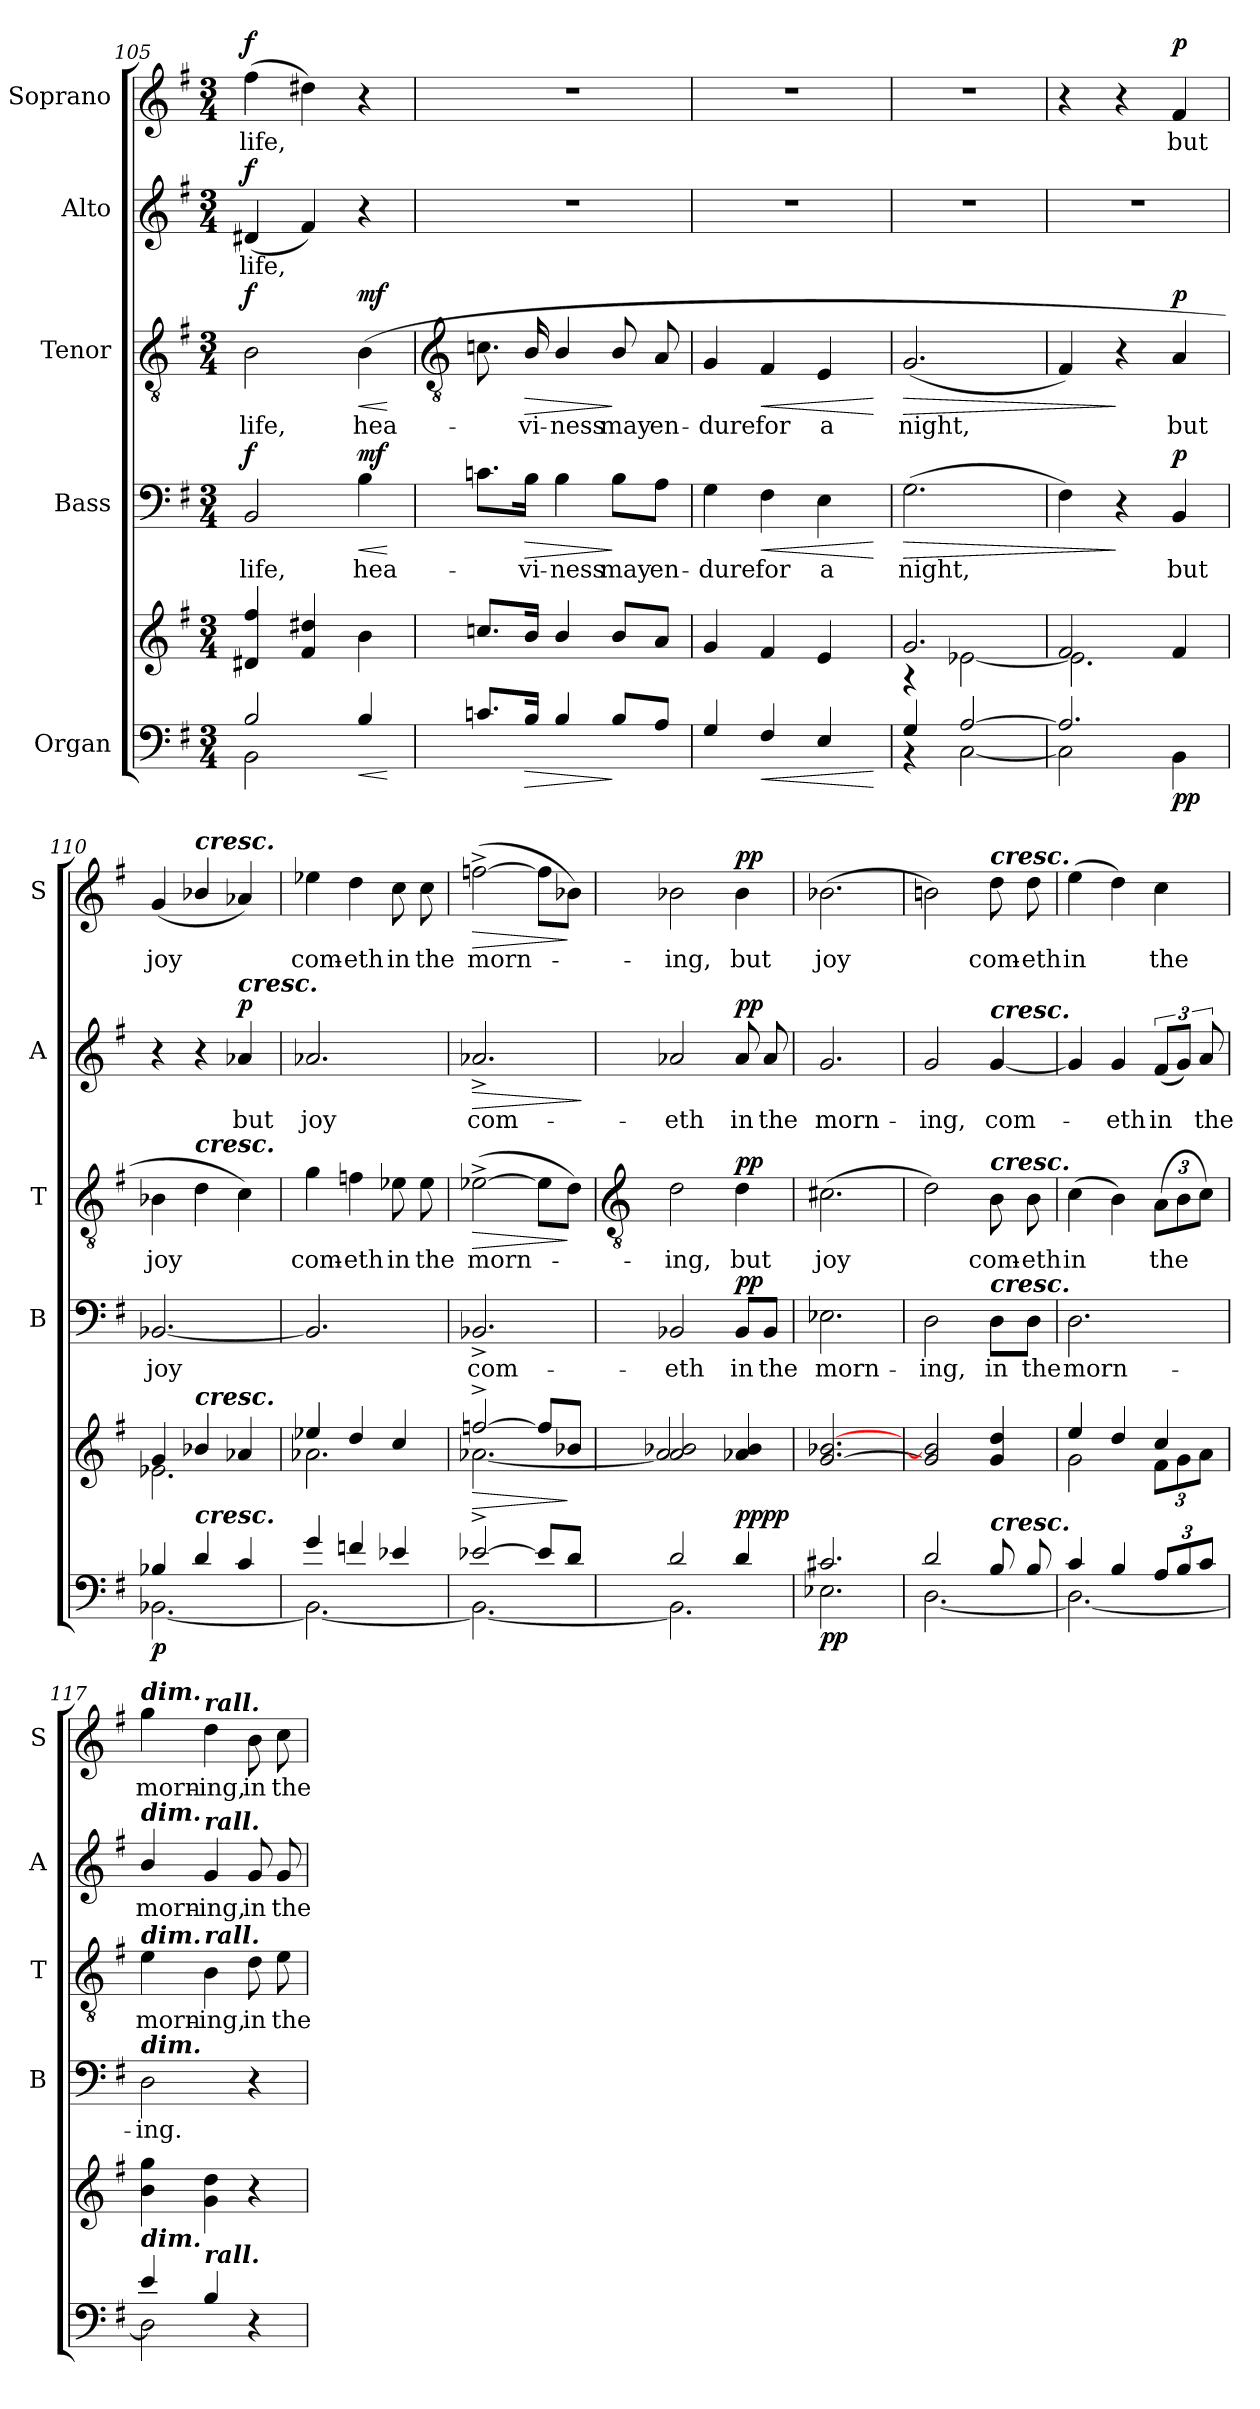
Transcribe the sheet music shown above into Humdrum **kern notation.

**kern	**kern	**dynam	**kern	**text	**dynam	**kern	**text	**dynam	**kern	**text	**dynam	**kern	**text	**dynam
*part5	*part5	*part5	*part4	*part4	*part4	*part3	*part3	*part3	*part2	*part2	*part2	*part1	*part1	*part1
*staff6	*staff5	*staff5/6	*staff4	*staff4	*staff4	*staff3	*staff3	*staff3	*staff2	*staff2	*staff2	*staff1	*staff1	*staff1
*I"Organ	*	*	*I"Bass	*	*	*I"Tenor	*	*	*I"Alto	*	*	*I"Soprano	*	*
*	*	*	*I'B	*	*	*I'T	*	*	*I'A	*	*	*I'S	*	*
*clefF4	*clefG2	*	*clefF4	*	*	*clefGv2	*	*	*clefG2	*	*	*clefG2	*	*
*k[f#]	*k[f#]	*	*k[f#]	*	*	*k[f#]	*	*	*k[f#]	*	*	*k[f#]	*	*
*G:	*G:	*	*G:	*	*	*G:	*	*	*G:	*	*	*G:	*	*
*M3/4	*M3/4	*	*M3/4	*	*	*M3/4	*	*	*M3/4	*	*	*M3/4	*	*
=105	=105	=105	=105	=105	=105	=105	=105	=105	=105	=105	=105	=105	=105	=105
*^	*^	*	*	*	*	*	*	*	*	*	*	*	*	*
!	!	!	!	!LO:DY:b=2	!	!LO:LY:b	!	!	!LO:LY:b	!	!	!LO:LY:b	!	!	!LO:LY:b	!
!	!	!	!	!LO:DY:n=1:b	!	!	!LO:DY:b	!	!	!LO:DY:b	!	!	!LO:DY:b	!	!	!LO:DY:b
2B/	2BB\	4d#X 4ff#	2.ryy	f f	2BB	life,	f	2B	life,	f	(<4d#X	life,	f	(>4ff#	life,	f
.	.	4f# 4dd#X	.	.	.	.	.	.	.	.	4f#)	.	.	4dd#X)	.	.
!	!	!	!	!LO:HP:b=2	!	!	!	!	!	!	!	!	!	!	!	!
!	!	!	!	!LO:HP:n=1:b	!	!LO:LY:b	!LO:HP:b	!	!LO:LY:b	!LO:HP:b	!	!	!	!	!	!
!	!	!	!	!LO:DY:n=2:b=2	!	!	!	!	!	!	!	!	!	!	!	!
!	!	!	!	!LO:DY:n=3:b	!	!	!LO:DY:n=1:b	!	!	!LO:DY:n=1:b	!	!	!	!	!	!
4B/	4ryy	4b	.	< < mf mf	4B	hea-	< mf	(>4B	hea-	< mf	4r	.	.	4r	.	.
*v	*v	*	*	*	*	*	*	*	*	*	*	*	*	*	*	*
*	*v	*v	*	*	*	*	*	*	*	*	*	*	*	*	*
.	.	[	.	.	[	.	.	[	.	.	.	.	.	.
!!LO:LB:g=z
=106	=106	=106	=106	=106	=106	=106	=106	=106	=106	=106	=106	=106	=106	=106
*	*	*	*	*	*	*clefGv2	*	*	*	*	*	*	*	*
*^	*^	*	*	*	*	*	*	*	*	*	*	*	*	*
!	!	!	!	!	!	!	!	!	!	!	!LO:N:vis=1	!	!	!LO:N:vis=1	!	!
8.cn/L	2.ryy	8.ccnL	2.ryy	.	8.cn\L	.	.	8.cn	.	.	2.r	.	.	2.r	.	.
!	!	!	!	!LO:HP:b=2	!	!	!	!	!	!	!	!	!	!	!	!
!	!	!	!	!LO:HP:n=1:b	!	!LO:LY:b	!LO:HP:b	!	!LO:LY:b	!LO:HP:b	!	!	!	!	!	!
16B/J	.	16b/J	.	> >	16B\Jk	vi-	>	16B/	vi-	>	.	.	.	.	.	.
!	!	!	!	!	!	!LO:LY:b	!	!	!LO:LY:b	!	!	!	!	!	!	!
4B/	.	4b/	.	.	4B\	-ness	.	4B/	-ness	.	.	.	.	.	.	.
!	!	!	!	!	!	!LO:LY:b	!	!	!LO:LY:b	!	!	!	!	!	!	!
8B/L	.	8b/L	.	] [	8B\L	may	]	8B/	may	]	.	.	.	.	.	.
!	!	!	!	!	!	!LO:LY:b	!	!	!LO:LY:b	!	!	!	!	!	!	!
8A/J	.	8aJ	.	.	8A\J	en-	.	8A	en-	.	.	.	.	.	.	.
=107	=107	=107	=107	=107	=107	=107	=107	=107	=107	=107	=107	=107	=107	=107	=107	=107
!	!	!	!	!	!	!LO:LY:b	!	!	!LO:LY:b	!	!LO:N:vis=1	!	!	!LO:N:vis=1	!	!
4G/	2ryy	4g	2.ryy	.	4G	-dure	.	4G	-dure	.	2.r	.	.	2.r	.	.
!	!	!	!	!LO:HP:b=2	!	!	!	!	!	!	!	!	!	!	!	!
!	!	!	!	!LO:HP:n=1:b	!	!LO:LY:b	!LO:HP:b	!	!LO:LY:b	!LO:HP:b	!	!	!	!	!	!
4F#/	.	4f#	.	< <	4F#	for	<	4F#	for	<	.	.	.	.	.	.
!	!	!	!	!	!	!LO:LY:b	!	!	!LO:LY:b	!	!	!	!	!	!	!
4E/	8ryy	4e	.	.	4E	a	.	4E	a	.	.	.	.	.	.	.
.	8ryy	.	.	.	.	.	.	.	.	.	.	.	.	.	.	.
*v	*v	*	*	*	*	*	*	*	*	*	*	*	*	*	*	*
*	*v	*v	*	*	*	*	*	*	*	*	*	*	*	*	*
.	.	[ ]	.	.	[	.	.	[	.	.	.	.	.	.
=108	=108	=108	=108	=108	=108	=108	=108	=108	=108	=108	=108	=108	=108	=108
*^	*^	*	*	*	*	*	*	*	*	*	*	*	*	*
!	!	!	!	!	!	!LO:LY:b	!LO:HP:b	!	!LO:LY:b	!LO:HP:b	!LO:N:vis=1	!	!	!LO:N:vis=1	!	!
4G/	4r	2.g	4r	.	(>2.G	night,	>	(<2.G	night,	>	2.r	.	.	2.r	.	.
[2A/	[2C\	.	[2e-X\	.	.	.	.	.	.	.	.	.	.	.	.	.
=109	=109	=109	=109	=109	=109	=109	=109	=109	=109	=109	=109	=109	=109	=109	=109	=109
!	!	!	!	!	!	!	!	!	!	!	!LO:N:vis=1	!	!	!	!	!
2.A/]	2C\]	2f#	2.e-\]	.	4F#)	.	.	4F#)	.	.	2.r	.	.	4r	.	.
.	.	.	.	.	4r	.	]	4r	.	]	.	.	.	4r	.	.
!	!	!	!	!LO:DY:b=2	!	!LO:LY:b	!	!	!LO:LY:b	!	!	!	!	!	!LO:LY:b	!
!	!	!	!	!LO:DY:n=1:b	!	!	!LO:DY:b	!	!	!LO:DY:b	!	!	!	!	!	!LO:DY:b
.	4BB\	4f#	.	p p	4BB	but	p	4A	but	p	.	.	.	4f#	but	p
=110	=110	=110	=110	=110	=110	=110	=110	=110	=110	=110	=110	=110	=110	=110	=110	=110
!	!	!	!	!LO:DY:b=2	!	!LO:LY:b	!	!	!LO:LY:b	!	!	!	!	!	!LO:LY:b	!
4B-X/	[2.BB-X\	4g	2.e-X\	p	[2.BB-X	joy	.	4B-X	joy	.	4r	.	.	(<4g	joy	.
!	!	!	!	!	!	!	!	!	!	!	!	!	!	!LO:TX:a:Bi:t=cresc.	!	!
!	!	!	!	!	!	!	!	!LO:TX:a:Bi:t=cresc.	!	!	!	!	!	!	!	!
!	!	!LO:TX:a:Bi:t=cresc.	!	!	!	!	!	!	!	!	!	!	!	!	!	!
!LO:TX:a:Bi:t=cresc.	!	!	!	!	!	!	!	!	!	!	!	!	!	!	!	!
4d/	.	4b-X/	.	.	.	.	.	4d	.	.	4r	.	.	4b-X/	.	.
!	!	!	!	!	!	!	!	!	!	!	!LO:TX:a:Bi:t=cresc.	!	!	!	!	!
!	!	!	!	!	!	!	!	!	!	!	!	!LO:LY:b	!LO:DY:b	!	!	!
4c/	.	4a-X	.	.	.	.	.	4c)	.	.	4a-X	but	p	4a-X)	.	.
=111	=111	=111	=111	=111	=111	=111	=111	=111	=111	=111	=111	=111	=111	=111	=111	=111
!	!	!	!	!	!	!	!	!	!LO:LY:b	!	!	!LO:LY:b	!	!	!LO:LY:b	!
4g/	2.BB-\_	4ee-X/	2.a-X\	.	2.BB-]	.	.	4g	com-	.	2.a-X	joy	.	4ee-X	com-	.
!	!	!	!	!	!	!	!	!	!LO:LY:b	!	!	!	!	!	!LO:LY:b	!
4fn/	.	4dd/	.	.	.	.	.	4fn	-eth	.	.	.	.	4dd	-eth	.
!	!	!	!	!	!	!	!	!	!LO:LY:b	!	!	!	!	!	!LO:LY:b	!
4e-X/	.	4cc/	.	.	.	.	.	8e-X	in	.	.	.	.	8cc	in	.
!	!	!	!	!	!	!	!	!	!LO:LY:b	!	!	!	!	!	!LO:LY:b	!
.	.	.	.	.	.	.	.	8e-	the	.	.	.	.	8cc	the	.
=112	=112	=112	=112	=112	=112	=112	=112	=112	=112	=112	=112	=112	=112	=112	=112	=112
!	!	!	!	!LO:HP:b	!	!LO:LY:b	!	!	!LO:LY:b	!LO:HP:b	!	!LO:LY:b	!LO:HP:b	!	!LO:LY:b	!LO:HP:b
[2e-X^/	2.BB-\_	[2ffn^/	[2.a-X\	>	2.BB-X^	com-	.	(>[2e-X^	morn-	>	2.a-X^	com-	>	(>[2ffn^	morn-	>
8e-/L]	.	8ff/L]	.	.	.	.	.	8e-L]	.	.	.	.	.	8ffL]	.	.
8d/J	.	8b-X/J	.	] [	.	.	.	8dJ)	.	]	.	.	.	8b-XJ)	.	]
*v	*v	*	*	*	*	*	*	*	*	*	*	*	*	*	*	*
*	*v	*v	*	*	*	*	*	*	*	*	*	*	*	*	*
.	.	.	.	.	.	.	.	.	.	.	]	.	.	.
!!LO:LB:g=z
=113	=113	=113	=113	=113	=113	=113	=113	=113	=113	=113	=113	=113	=113	=113
*	*	*	*	*	*	*clefGv2	*	*	*	*	*	*	*	*
*^	*^	*	*	*	*	*	*	*	*	*	*	*	*	*
!	!	!	!	!	!	!LO:LY:b	!	!	!LO:LY:b	!	!	!LO:LY:b	!	!	!LO:LY:b	!
2d/	2.BB-\]	2a 2b-X	2a-/]	.	2BB-X	-eth	.	2d	ing,	.	2a-X	-eth	.	2b-X	ing,	.
!	!	!	!	!LO:DY:a=2	!	!LO:LY:b	!	!	!LO:LY:b	!	!	!LO:LY:b	!	!	!LO:LY:b	!
!	!	!	!	!LO:DY:n=1:b	!	!	!LO:DY:b	!	!	!LO:DY:b	!	!	!LO:DY:b	!	!	!LO:DY:b
4d/	.	4a-X 4b-	4ryy	pp pp	8BB-/L	in	pp	4d	but	pp	8a-	in	pp	4b-	but	pp
!	!	!	!	!	!	!LO:LY:b	!	!	!	!	!	!LO:LY:b	!	!	!	!
.	.	.	.	.	8BB-/J	the	.	.	.	.	8a-	the	.	.	.	.
=114	=114	=114	=114	=114	=114	=114	=114	=114	=114	=114	=114	=114	=114	=114	=114	=114
!	!	!	!	!LO:DY:b=2	!	!LO:LY:b	!	!	!LO:LY:b	!	!	!LO:LY:b	!	!	!LO:LY:b	!
2.c#X/	2.E-X\	[2.g [2.b-X	2.ryy	pp	2.E-X	morn-	.	(>2.c#X	joy	.	2.g	morn-	.	(>2.b-X	joy	.
=115	=115	=115	=115	=115	=115	=115	=115	=115	=115	=115	=115	=115	=115	=115	=115	=115
!	!	!	!	!	!	!LO:LY:b	!	!	!	!	!	!LO:LY:b	!	!	!	!
2d/	[2.D\	2g] 2bn]	2.ryy	.	2D	-ing,	.	2d)	.	.	2g	-ing,	.	2bn)	.	.
!	!	!	!	!	!	!	!	!	!	!	!	!	!	!LO:TX:a:Bi:t=cresc.	!	!
!	!	!	!	!	!	!	!	!	!	!	!LO:TX:a:Bi:t=cresc.	!	!	!	!	!
!	!	!	!	!	!	!	!	!LO:TX:a:Bi:t=cresc.	!	!	!	!	!	!	!	!
!	!	!	!	!	!LO:TX:a:Bi:t=cresc.	!	!	!	!	!	!	!	!	!	!	!
!LO:TX:a:Bi:t=cresc.	!	!	!	!	!	!	!	!	!	!	!	!	!	!	!	!
!	!	!	!	!	!	!LO:LY:b	!	!	!LO:LY:b	!	!	!LO:LY:b	!	!	!LO:LY:b	!
8B/	.	4g 4dd	.	.	8D\L	in	.	8B	com-	.	[4g	com-	.	8dd	com-	.
!	!	!	!	!	!	!LO:LY:b	!	!	!LO:LY:b	!	!	!	!	!	!LO:LY:b	!
8B/	.	.	.	.	8D\J	the	.	8B	-eth	.	.	.	.	8dd	-eth	.
=116	=116	=116	=116	=116	=116	=116	=116	=116	=116	=116	=116	=116	=116	=116	=116	=116
!	!	!	!	!	!	!LO:LY:b	!	!	!LO:LY:b	!	!	!	!	!	!LO:LY:b	!
4c/	2.D\_	4ee/	2g\	.	2.D	morn-	.	(>4c	in	.	4g]	.	.	(>4ee	in	.
!	!	!	!	!	!	!	!	!	!	!	!	!LO:LY:b	!	!	!	!
4B/	.	4dd/	.	.	.	.	.	4B)	.	.	4g	eth	.	4dd)	.	.
!	!	!	!	!	!	!	!	!	!LO:LY:b	!	!	!LO:LY:b	!	!	!LO:LY:b	!
12A/L	.	4cc/	12f#\L	.	.	.	.	(>12AL	the	.	(<12f#L	in	.	4cc	the	.
12B/	.	.	12g\	.	.	.	.	12B	.	.	12gJ)	.	.	.	.	.
!	!	!	!	!	!	!	!	!	!	!	!	!LO:LY:b	!	!	!	!
12c/J	.	.	12a\J	.	.	.	.	12cJ)	.	.	12a	the	.	.	.	.
=117	=117	=117	=117	=117	=117	=117	=117	=117	=117	=117	=117	=117	=117	=117	=117	=117
!	!	!	!	!	!	!	!	!	!	!	!	!	!	!LO:TX:a:Bi:t=dim.	!	!
!	!	!	!	!	!	!	!	!	!	!	!LO:TX:a:Bi:t=dim.	!	!	!	!	!
!	!	!	!	!	!	!	!	!LO:TX:a:Bi:t=dim.	!	!	!	!	!	!	!	!
!	!	!	!	!	!LO:TX:a:Bi:t=dim.	!	!	!	!	!	!	!	!	!	!	!
!LO:TX:a:Bi:t=dim.	!	!	!	!	!	!	!	!	!	!	!	!	!	!	!	!
!	!	!	!	!	!	!LO:LY:b	!	!	!LO:LY:b	!	!	!LO:LY:b	!	!	!LO:LY:b	!
4e/	2D\]	4b 4gg	2ryy	.	2D	-ing.	.	4e	morn-	.	4b/	morn-	.	4gg	morn-	.
!	!	!	!	!	!	!	!	!	!	!	!	!	!	!LO:TX:a:Bi:t=rall.	!	!
!	!	!	!	!	!	!	!	!	!	!	!LO:TX:a:Bi:t=rall.	!	!	!	!	!
!	!	!	!	!	!	!	!	!LO:TX:a:Bi:t=rall.	!	!	!	!	!	!	!	!
!LO:TX:a:Bi:t=rall.	!	!	!	!	!	!	!	!	!	!	!	!	!	!	!	!
!	!	!	!	!	!	!	!	!	!LO:LY:b	!	!	!LO:LY:b	!	!	!LO:LY:b	!
4B/	.	4g 4dd	.	.	.	.	.	4B	-ing,	.	4g	-ing,	.	4dd	-ing,	.
!	!	!	!	!	!	!	!	!	!LO:LY:b	!	!	!LO:LY:b	!	!	!LO:LY:b	!
4ryy	4r	4r	8ryy	.	4r	.	.	8d	in	.	8g	in	.	8b	in	.
!	!	!	!	!	!	!	!	!	!LO:LY:b	!	!	!LO:LY:b	!	!	!LO:LY:b	!
.	.	.	8ryy	.	.	.	.	8e	the	.	8g	the	.	8cc	the	.
*v	*v	*	*	*	*	*	*	*	*	*	*	*	*	*	*	*
*	*v	*v	*	*	*	*	*	*	*	*	*	*	*	*	*
=	=	=	=	=	=	=	=	=	=	=	=	=	=	=
*-	*-	*-	*-	*-	*-	*-	*-	*-	*-	*-	*-	*-	*-	*-
